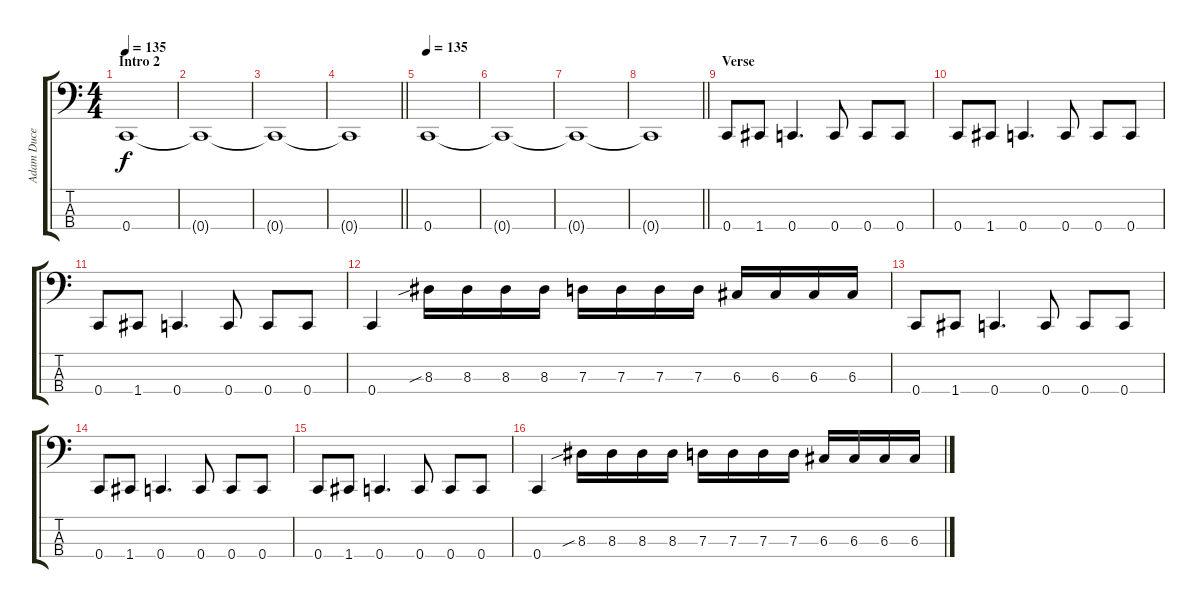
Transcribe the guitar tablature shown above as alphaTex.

\track ("Adam Duce" "Adam Duce") {instrument electricbasspick}
\staff {score tabs}
\tuning (F2 C2 G1 C1) {hide}
\ts (4 4)
\section ("" "Intro 2")
\tempo 135
\clef f4
\ks c
0.4.1{dy f} |
0.4{t}.1 |
0.4{t}.1 |
\barLineRight lightlight
0.4{t}.1 |
\tempo 135
0.4.1 |
0.4{t}.1 |
0.4{t}.1 |
\barLineRight lightlight
0.4{t}.1 |
\section ("" "Verse")
0.4.8 1.4.8 0.4.4{d} 0.4.8 0.4.8 0.4.8 |
0.4.8 1.4.8 0.4.4{d} 0.4.8 0.4.8 0.4.8 |
0.4.8 1.4.8 0.4.4{d} 0.4.8 0.4.8 0.4.8 |
0.4.4 8.3{sib}.16 8.3.16 8.3.16 8.3.16 7.3.16 7.3.16 7.3.16 7.3.16 6.3.16 6.3.16 6.3.16 6.3.16 |
0.4.8 1.4.8 0.4.4{d} 0.4.8 0.4.8 0.4.8 |
0.4.8 1.4.8 0.4.4{d} 0.4.8 0.4.8 0.4.8 |
0.4.8 1.4.8 0.4.4{d} 0.4.8 0.4.8 0.4.8 |
0.4.4 8.3{sib}.16 8.3.16 8.3.16 8.3.16 7.3.16 7.3.16 7.3.16 7.3.16 6.3.16 6.3.16 6.3.16 6.3.16
